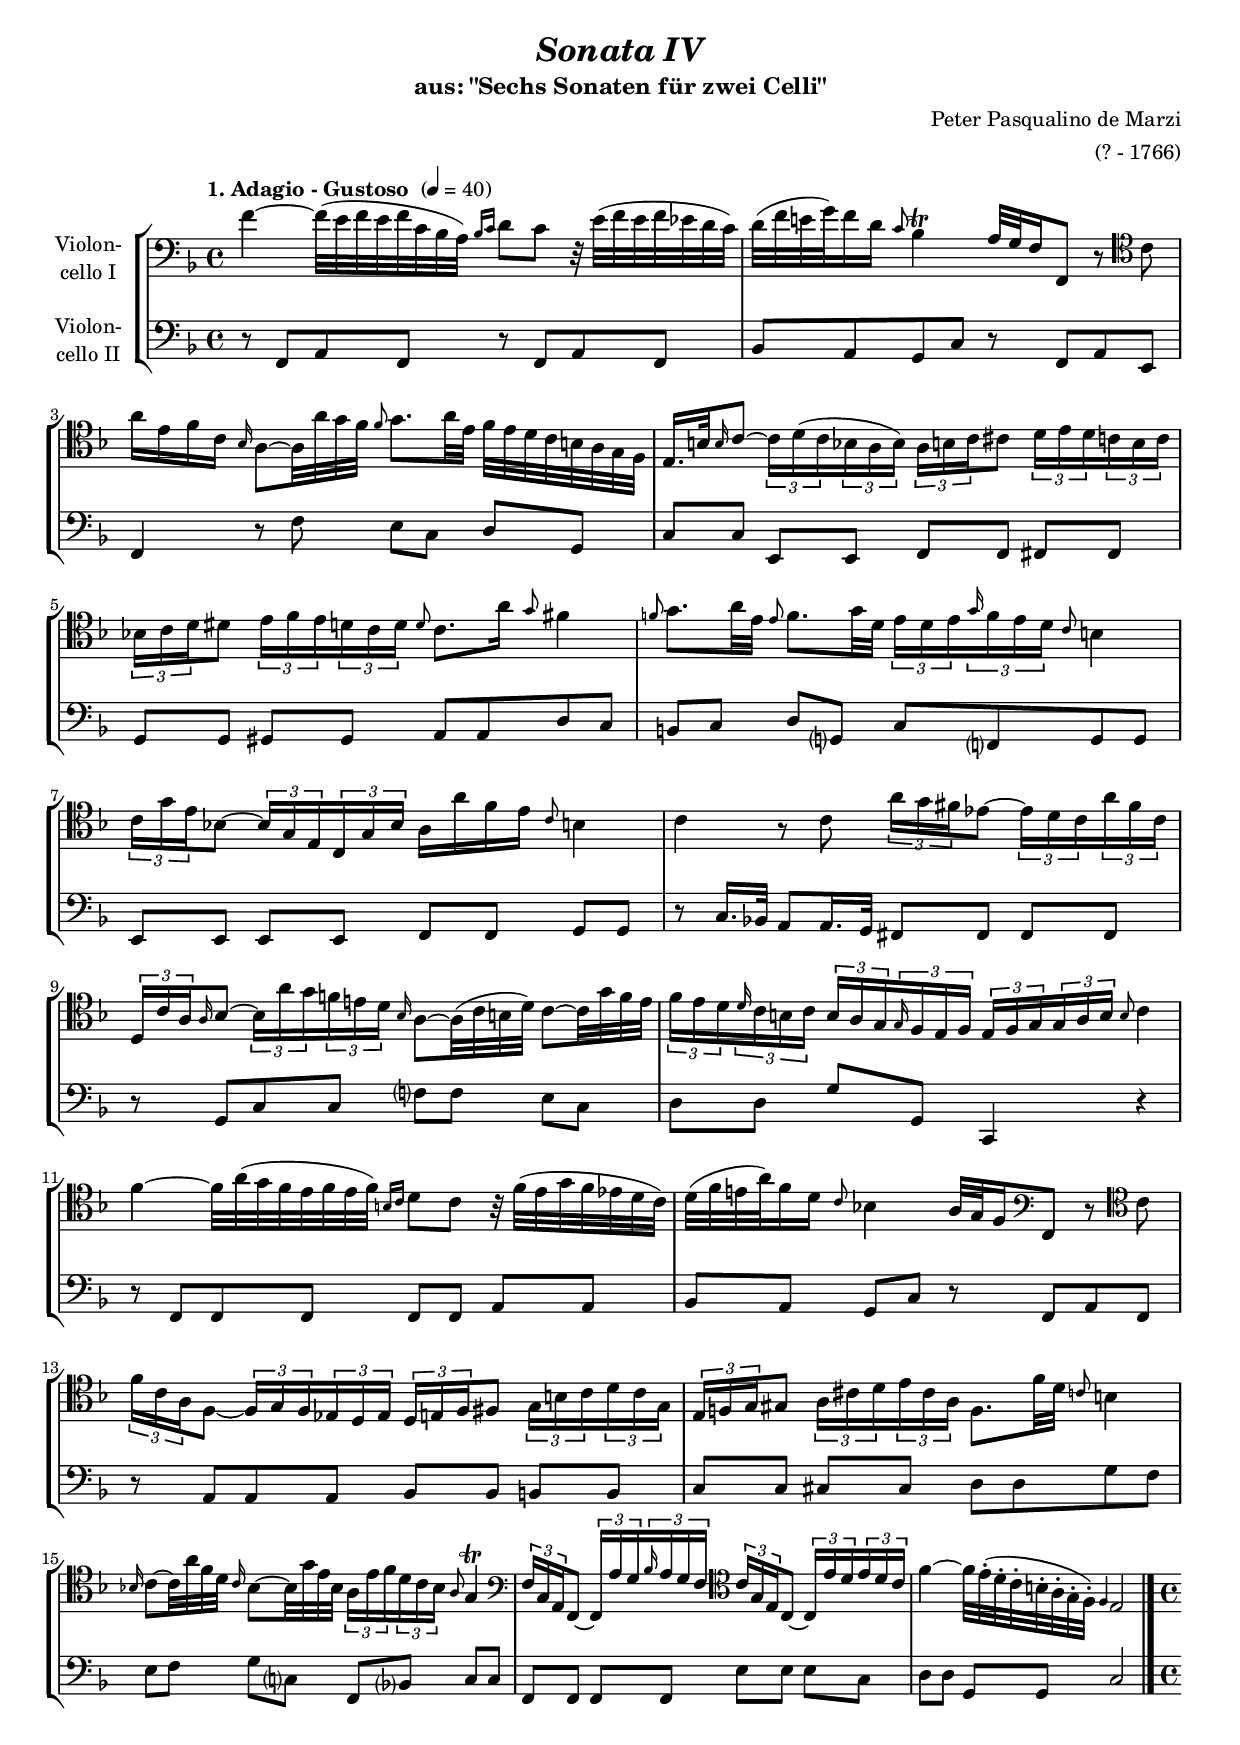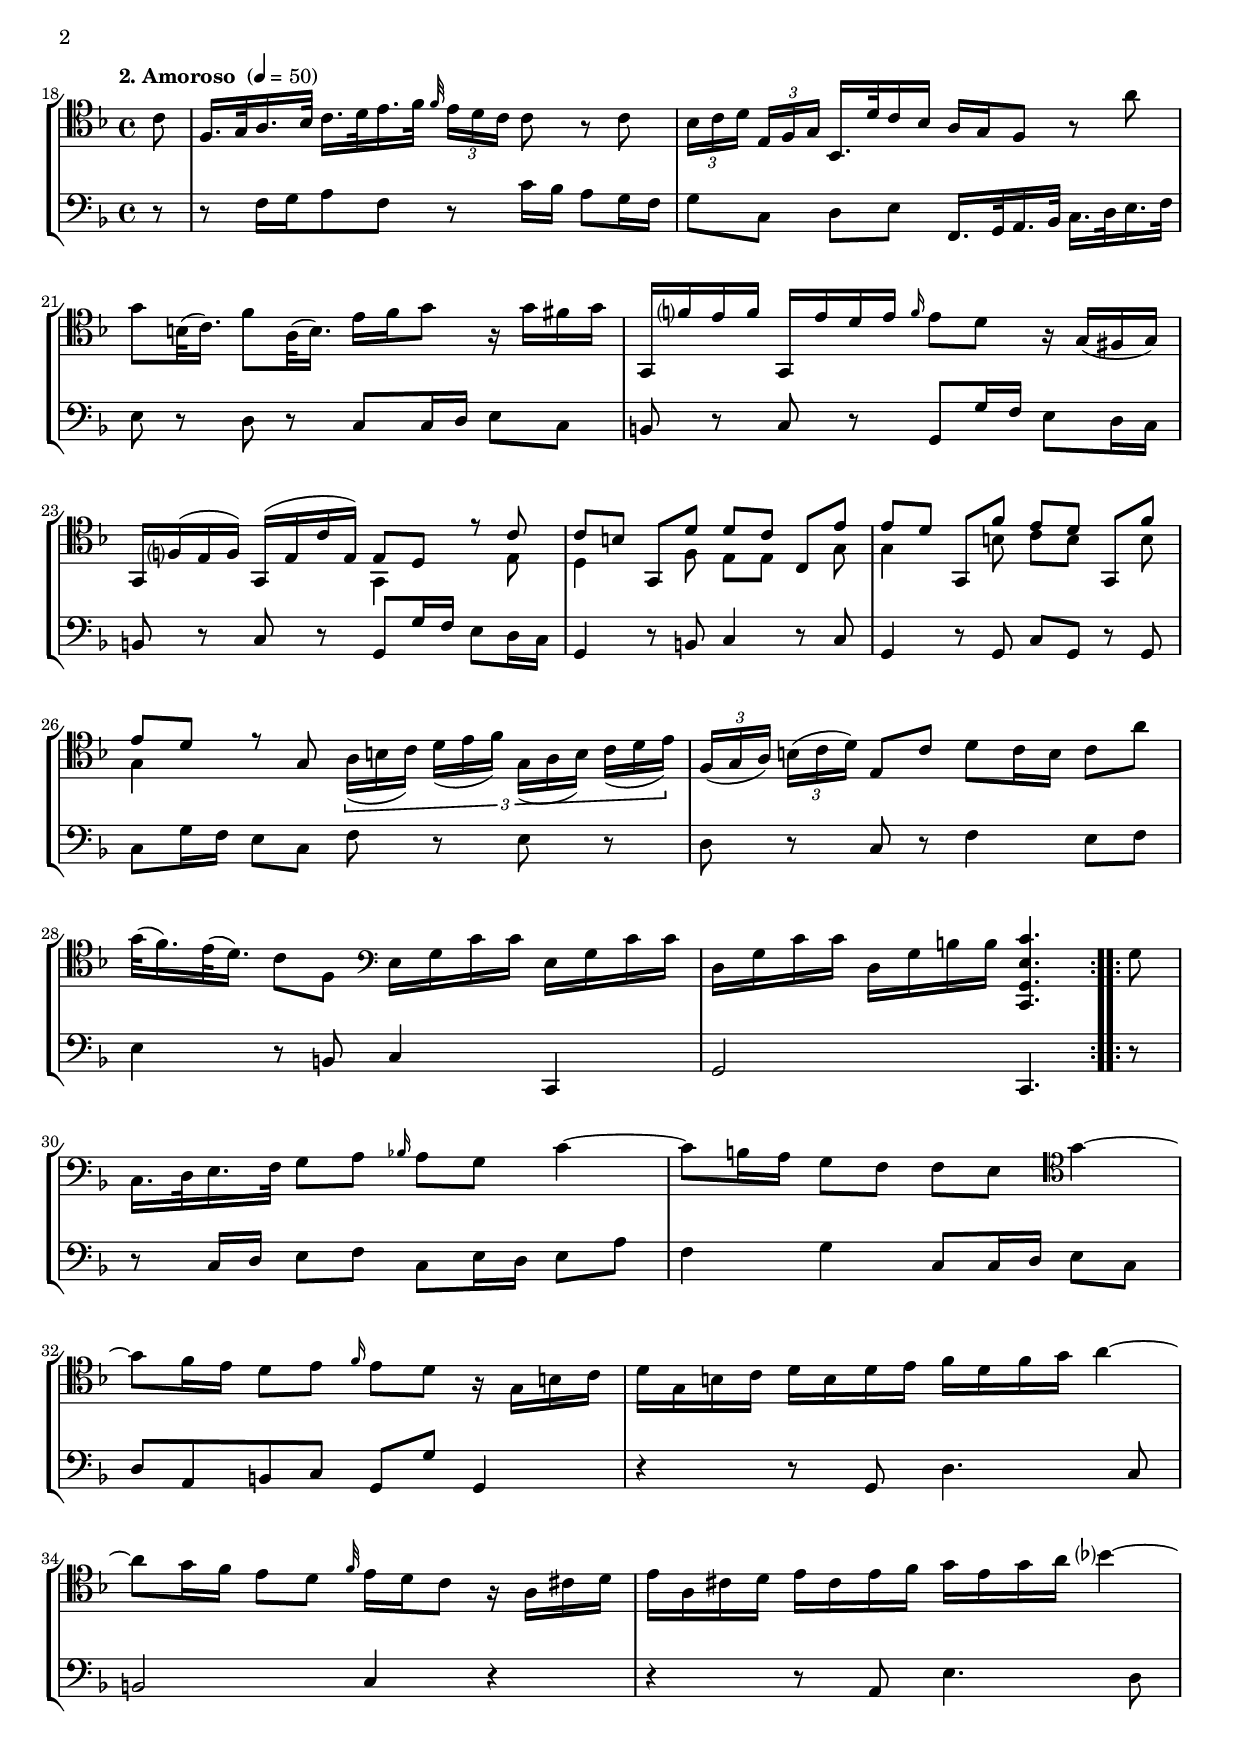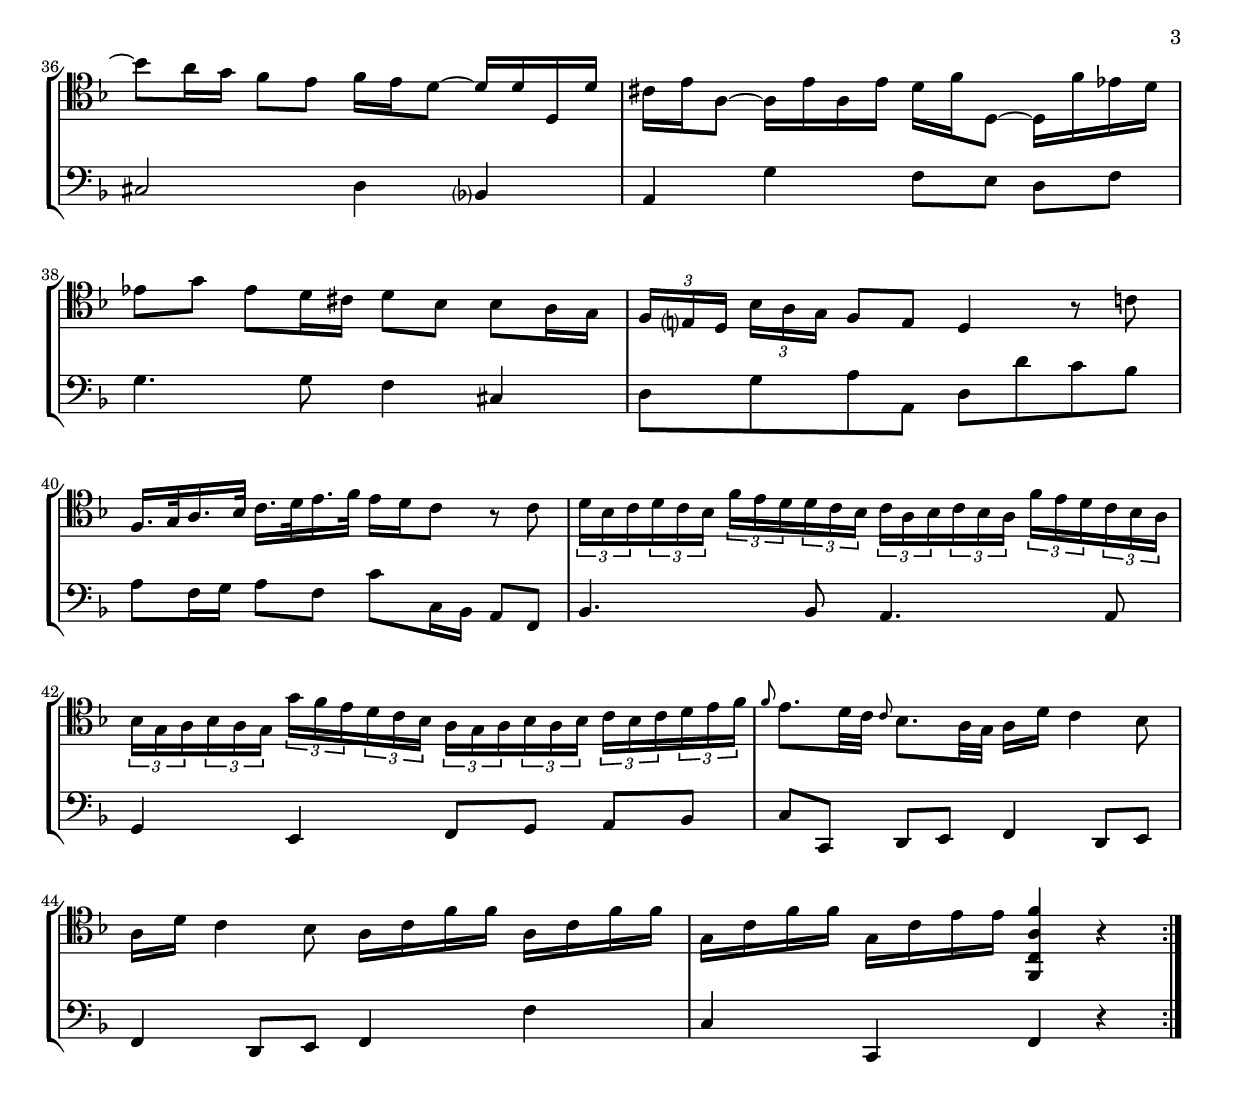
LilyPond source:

\version "2.14.2"
\include "deutsch.ly"

#(set-global-staff-size 18)

\header {
  title     = \markup \bold \italic "Sonata IV"
  subtitle  = "aus: \"Sechs Sonaten für zwei Celli\""
  composer  = "Peter Pasqualino de Marzi"
  arranger  = "(? - 1766)"
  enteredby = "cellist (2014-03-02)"
}

voiceconsts = {
 \key f \major
 \clef "bass"
% \numericTimeSignature
 \compressFullBarRests
 \set tupletSpannerDuration = #(ly:make-moment 1 8)
}

mihi = "clarinet"
milo = "bassoon"

introa = {        \tempo "1. Adagio - Gustoso " 4=40 \time 4/4 }
introb = { \break \tempo "2. Amoroso "          4=50 \time 4/4 }
introc = { \break \tempo "3. Vivace "    8=250 \time 2/4 }

va = \relative c {
  \voiceconsts

  \introa
  f'4~ f32( e f e f c b a) \grace { b16[ c] } d8 c r32 e( f e f es d c)
  d( f e! g) f16 d \grace c8 b4\trill a32 g f16 f,8 r \clef "tenor" c''

  a'16 e f c \grace b a8~ a32 a' g f \grace f8 g8. a32 e f e d c h a g f
  
  e16. h'32 \grace h16 c8~ \times 2/3 { c16 d( c b! a b) a h c } cis8 \times 2/3 { d16 e d c h c }
  \times 2/3 { b! c d } dis8 \times 2/3 { e16 f e d c d } \grace d8 c8. a'16 \grace g8 fis4

  \grace f!8 g8. a32 e \grace e8 f8. g32 d \times 2/3 { e16 d e \grace g f e d } \grace c8 h4
  \times 2/3 { c16 g' e } b!8~ \times 2/3 { b16 g e c g' b } a a' f e \grace c8 h4

  c r8 c \times 2/3 { a'16 g fis } es8~ \times 2/3 { es16 d c a' fis c }
  \times 2/3 { d, c' a } \grace a b8~ \times 2/3 { b16 a' g f! e! d } \grace b a8~ a32( c h d) c8~ c32 g' f e

  \times 2/3 { f16 e d \grace d c h c h a g \grace g f e f e f g g a h } \grace h8 c4
  f4~ f32 a( g f e f e f) \grace { h,16[ c] } d8 c r32 f( e g f es d c)
  d( f e! a) f16 d \grace c8 b!4 a32 g f16 \clef "bass" f,8 r \clef "tenor" c''

  \times 2/3 { f16 c a } f8~ \times 2/3 { f16 g f es d es  d e f } fis8 \times 2/3 { g16 h c d c g }
  \times 2/3 { e f! g } gis8 \times 2/3 { a16 cis d e cis a } f8. f'32 d \grace c8 h4

  \grace b!16 c8~ c32 a' f d \grace c16 b8~ b32 g' e b \times 2/3 { a16 e' f d c b } \grace a8 g4\trill \clef "bass"
  \times 2/3 { f16 c a } f8~ \times 2/3 { f16 a' g \grace b a g f } \clef "tenor" \times 2/3 { c' g e } c8~ \times 2/3 { c16 e' d e d c }
  f4~ f32 e(-. d-. c-. h-. a-. g-. f)-. \grace f4 e2 \bar "|."

  \introb
  \repeat volta 2 {
    \partial 8 c'8
    f,16. g32 a16. b32 c16. d32 e16. f32 \grace f \times 2/3 { e16[ d c] } c8 r c
    \times 2/3 { b16 c d e,[ f g] } b,16. d'32 c16 b a g f8 r a'

    g h,32( c16.) f8 a,32( h16.) e16 f g8 r16 g fis g
    g,, f''? e f g,, e'' d e \grace f e8 d r16 g,( fis g)

    << { g, f'?( e f) g,( e' c' e,) e8 d r c' } \\ { s2 g,4 s8 e' } >>
    << { c' h g,[ d''] d c c,[ e'] } \\ { d,4 s8 f e e s8 g } >>
    << { e' d g,,[ f''] e d g,,[ f''] } \\ { g,4 s8 h c h s h } >>

    << { e d r g, s2 } \\ { g4 s \times 2/3 { a16( h c) d[( e f)] g,( a h) c[( d e)] } } >>
    \times 2/3 { f,( g a) h[( c d)] } e,8 c' d c16 h c8 a'
    g32( f16.) e32( d16.) c8 f, \clef "bass" e16 g c c e, g c c
    d, g c c d, g h h <c,, g' e' c'>4.
  }
  \repeat volta 2 {
    \partial 8 g''8
    c,16. d32 e16. f32 g8 a \grace b!16 a8 g c4~
    c8 h16 a g8 f f e \clef "tenor" g'4~

    g8 f16 e d8 e \grace f16 e8 d r16 g, h c
    d g, h c d h d e f d f g a4~

    a8 g16 f e8 d \grace f32 e16 d c8 r16 a cis d
    e a, cis d e cis e f g e g a b?4~
    b8 a16 g f8 e f16 e d8~ d16 d d, d'

    cis e a,8~ a16 e' a, e' d f d,8~ d16 f' es d
    es8 g es d16 cis d8 b b a16 g
    \times 2/3 { f e? d  b'[ a g] } f8 e d4 r8 c'!

    f,16. g32 a16. b32 c16. d32 e16. f32 e16 d c8 r c
    \times 2/3 { d16 b c d c b f' e d d c b c a b c b a f' e d c b a }

    \times 2/3 { b g a b a g g' f e d c b a g a b a b c b c d e f }
    \grace f8 e8. d32 c \grace c8 b8. a32 g a16 d c4 b8

    a16 d c4 b8 a16 c f f a, c f f
    g, c f f g, c e e <f,, c' a' f'>4 r
  }
}

vb = \relative c, {
  \voiceconsts

  \introa
  r8 f a f r f a f
  b a g c r f, a e

  f4 r8 f' e[ c] d g,
  c c e,[ e] f f fis[ fis]
  g g gis[ gis] a a d c

  h c d[ g,?] c f,? g g
  e e e[ e] f f g[ g]
  r c16. b!32 a8 a16. g32 fis8[ fis] fis fis
  r g c c f?[ f] e c

  d d g[ g,] c,4 r
  r8 f f f f[ f] a a
  b a g[ c] r f, a f

  r a a a b[ b] h h
  c c cis[ cis] d d g f

  e f g[ c,?] f, b? c[ c]
  f, f f[ f] e' e e[ c]
  d d g,[ g] c2 \bar "|."

  \introb
  \repeat volta 2 {
    \partial 8 r8
    r f16[ g a8 f] r c'16 b a8 g16 f
    g8 c, d[ e] f,16. g32 a16. b32 c16. d32 e16. f32

    e8 r d r c c16 d e8[ c]
    h r c r g g'16 f e8 d16 c

    h8 r c r g g'16 f e8 d16 c
    g4 r8 h c4 r8 c
    g4 r8 g c g r g

    c g'16 f e8 c f r e r
    d r c r f4 e8 f
    e4 r8 h c4 c,

    g'2 c,4.
  }
  \repeat volta 2 {
    \partial 8 r8
    r c'16 d e8 f c e16 d e8 a
    f4 g c,8 c16 d e8 c

    d a h c g g' g,4
    r r8 g d'4. c8

    h2 c4 r
    r r8 a e'4. d8
    cis2 d4 b?

    a g' f8 e d[ f]
    g4. g8 f4 cis
    d8 g a a, d d' c b

    a f16 g a8 f c' c,16 b a8 f
    b4. b8 a4. a8

    g4 e f8 g a[ b]
    c c, d[ e] f4 d8 e

    f4 d8 e f4 f'
    c c, f r
  }
}


music = \new StaffGroup <<
      \new Staff {
	\set Staff.midiInstrument = \mihi
	\set Staff.instrumentName = \markup \center-column { "Violon-" "cello I" }
	\transpose f f { \va }
      }

      \new Staff {
	\set Staff.midiInstrument = \milo
	\set Staff.instrumentName = \markup \center-column { "Violon-" "cello II" }
	\transpose f f { \vb }
      }
>>

\book {
  \score {
    \music
    \layout {}
  }

  \score {
    \unfoldRepeats \music

    \midi {
      \context {
        \Score
      }
    }
  }
}
